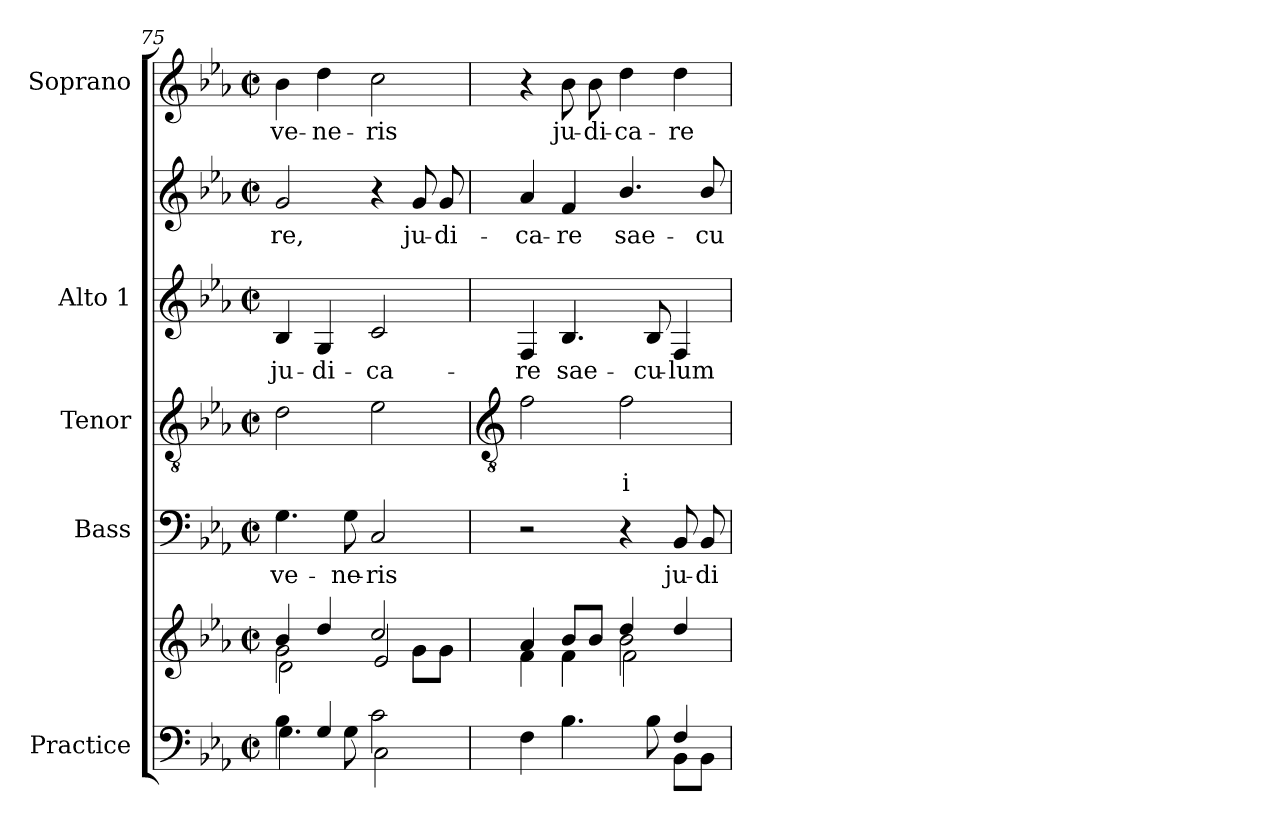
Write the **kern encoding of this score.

**kern	**kern	**kern	**text	**kern	**text	**kern	**text	**kern	**text	**kern	**text
*part5	*part5	*part4	*part4	*part3	*part3	*part2	*part2	*part2	*part2	*part1	*part1
*staff7	*staff6	*staff5	*staff5	*staff4	*staff4	*staff3	*staff3	*staff2	*staff2	*staff1	*staff1
*I"Practice	*	*I"Bass	*	*I"Tenor	*	*I"Alto 1	*	*	*	*I"Soprano	*
*	*	*I'B	*	*I'T	*	*I'A	*	*	*	*I'S	*
*clefF4	*clefG2	*clefF4	*	*clefGv2	*	*clefG2	*	*clefG2	*	*clefG2	*
*k[b-e-a-]	*k[b-e-a-]	*k[b-e-a-]	*	*k[b-e-a-]	*	*k[b-e-a-]	*	*k[b-e-a-]	*	*k[b-e-a-]	*
*E-:	*E-:	*E-:	*	*E-:	*	*E-:	*	*E-:	*	*E-:	*
*M2/2	*M2/2	*M2/2	*	*M2/2	*	*M2/2	*	*M2/2	*	*M2/2	*
*met(c|)	*met(c|)	*met(c|)	*	*met(c|)	*	*met(c|)	*	*met(c|)	*	*met(c|)	*
=75	=75	=75	=75	=75	=75	=75	=75	=75	=75	=75	=75
*^	*^	*	*	*	*	*	*	*	*	*	*
*	*	*	*^	*	*	*	*	*	*	*	*	*	*
!	!	!	!	!	!	!LO:LY:b	!	!	!	!LO:LY:b	!	!LO:LY:b	!	!LO:LY:b
4B-\	4.G\	4b-/	2g\	2d\	4.G\	ve-	2d	.	4B-	-ju-	2g	re,	4b-	ve-
!	!	!	!	!	!	!	!	!	!	!LO:LY:b	!	!	!	!LO:LY:b
4G/	.	4dd/	.	.	.	.	.	.	4G	-di-	.	.	4dd	-ne-
!	!	!	!	!	!	!LO:LY:b	!	!	!	!	!	!	!	!
.	8G\	.	.	.	8G\	-ne-	.	.	.	.	.	.	.	.
!	!	!	!	!	!	!LO:LY:b	!	!	!	!LO:LY:b	!	!	!	!LO:LY:b
2c\	2C\	2cc/	4ryy	2e-/	2C	-ris	2e-	.	2c	-ca-	4r	.	2cc	-ris
!	!	!	!	!	!	!	!	!	!	!	!	!LO:LY:b	!	!
.	.	.	8g\L	.	.	.	.	.	.	.	8g	ju-	.	.
!	!	!	!	!	!	!	!	!	!	!	!	!LO:LY:b	!	!
.	.	.	8g\J	.	.	.	.	.	.	.	8g	-di-	.	.
*v	*v	*	*	*	*	*	*	*	*	*	*	*	*	*
!!LO:LB:g=z
=76	=76	=76	=76	=76	=76	=76	=76	=76	=76	=76	=76	=76	=76
*	*	*	*	*	*	*clefGv2	*	*	*	*	*	*	*
*^	*	*	*	*	*	*	*	*	*	*	*	*	*
*	*^	*	*	*	*	*	*	*	*	*	*	*	*	*
!	!	!	!	!	!	!	!	!	!	!	!LO:LY:b	!	!LO:LY:b	!	!
4F\	4ryy	2ryy	4ryy	4a-/	4f\	2r	.	2f	.	4F	-re	4a-	-ca-	4r	.
!	!	!	!	!	!	!	!	!	!	!	!LO:LY:b	!	!LO:LY:b	!	!LO:LY:b
4.B-\	4ryy	.	8b-/L	4f\	4ryy	.	.	.	.	4.B-	sae-	4f	-re	8b-	ju-
!	!	!	!	!	!	!	!	!	!	!	!	!	!	!	!LO:LY:b
.	.	.	8b-/J	.	.	.	.	.	.	.	.	.	.	8b-	-di-
!	!	!	!	!	!	!	!	!	!LO:LY:b	!	!	!	!LO:LY:b	!	!LO:LY:b
.	2ryy	4ryy	4dd/	2b-\	2f\	4r	.	2f	i-	.	.	4.b-/	sae-	4dd	-ca-
!	!	!	!	!	!	!	!	!	!	!	!LO:LY:b	!	!	!	!
8B-\	.	.	.	.	.	.	.	.	.	8B-	-cu-	.	.	.	.
!	!	!	!	!	!	!	!LO:LY:b	!	!	!	!LO:LY:b	!	!	!	!LO:LY:b
4F/	.	8BB-\L	4dd/	.	.	8BB-	ju-	.	.	4F	-lum	.	.	4dd	-re
!	!	!	!	!	!	!	!LO:LY:b	!	!	!	!	!	!LO:LY:b	!	!
.	.	8BB-\J	.	.	.	8BB-	-di-	.	.	.	.	8b-/	-cu-	.	.
*v	*v	*v	*	*	*	*	*	*	*	*	*	*	*	*	*
*	*v	*v	*v	*	*	*	*	*	*	*	*	*	*
=	=	=	=	=	=	=	=	=	=	=	=
*-	*-	*-	*-	*-	*-	*-	*-	*-	*-	*-	*-
